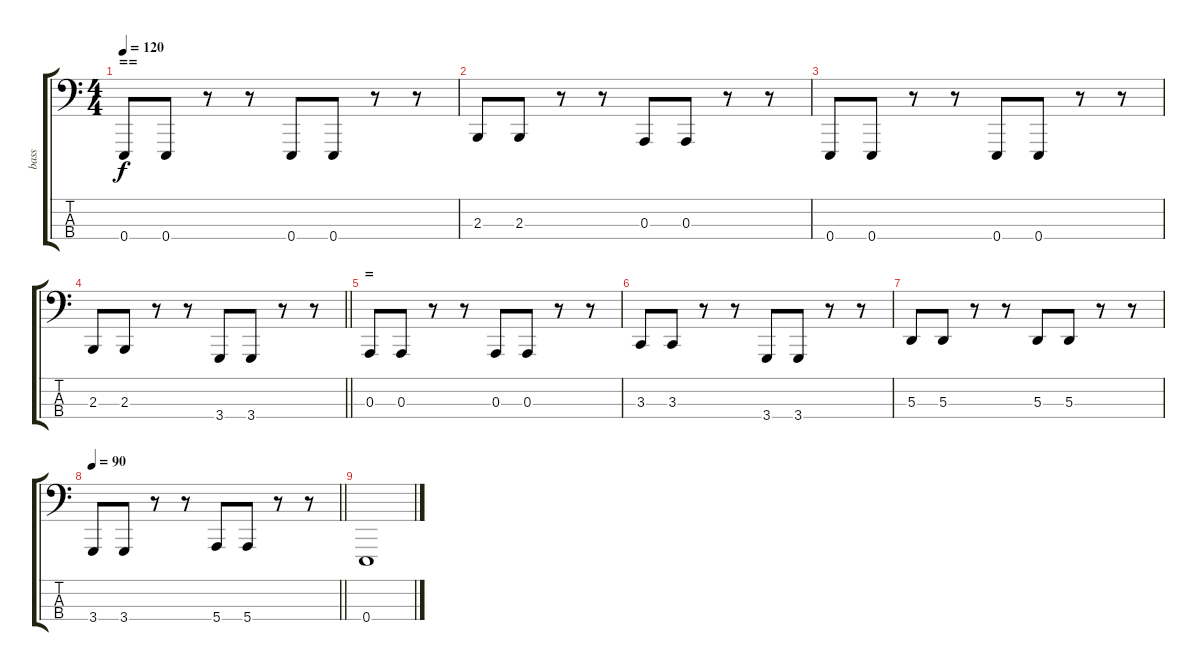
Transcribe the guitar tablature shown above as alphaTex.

\track ("bass" "bass") {instrument brightacousticpiano}
\staff {score tabs}
\tuning (G2 D2 A1 E1) {hide}
\ts (4 4)
\section ("" "==")
\tempo 120
\clef f4
\ks c
0.4.8{dy f} 0.4.8 r.8 r.8 0.4.8 0.4.8 r.8 r.8 |
2.3.8 2.3.8 r.8 r.8 0.3.8 0.3.8 r.8 r.8 |
0.4.8 0.4.8 r.8 r.8 0.4.8 0.4.8 r.8 r.8 |
\barLineRight lightlight
2.3.8 2.3.8 r.8 r.8 3.4.8 3.4.8 r.8 r.8 |
\section ("" "=")
0.3.8 0.3.8 r.8 r.8 0.3.8 0.3.8 r.8 r.8 |
3.3.8 3.3.8 r.8 r.8 3.4.8 3.4.8 r.8 r.8 |
5.3.8 5.3.8 r.8 r.8 5.3.8 5.3.8 r.8 r.8 |
\tempo 90
\barLineRight lightlight
3.4.8 3.4.8 r.8 r.8 5.4.8 5.4.8 r.8 r.8 |
0.4.1
